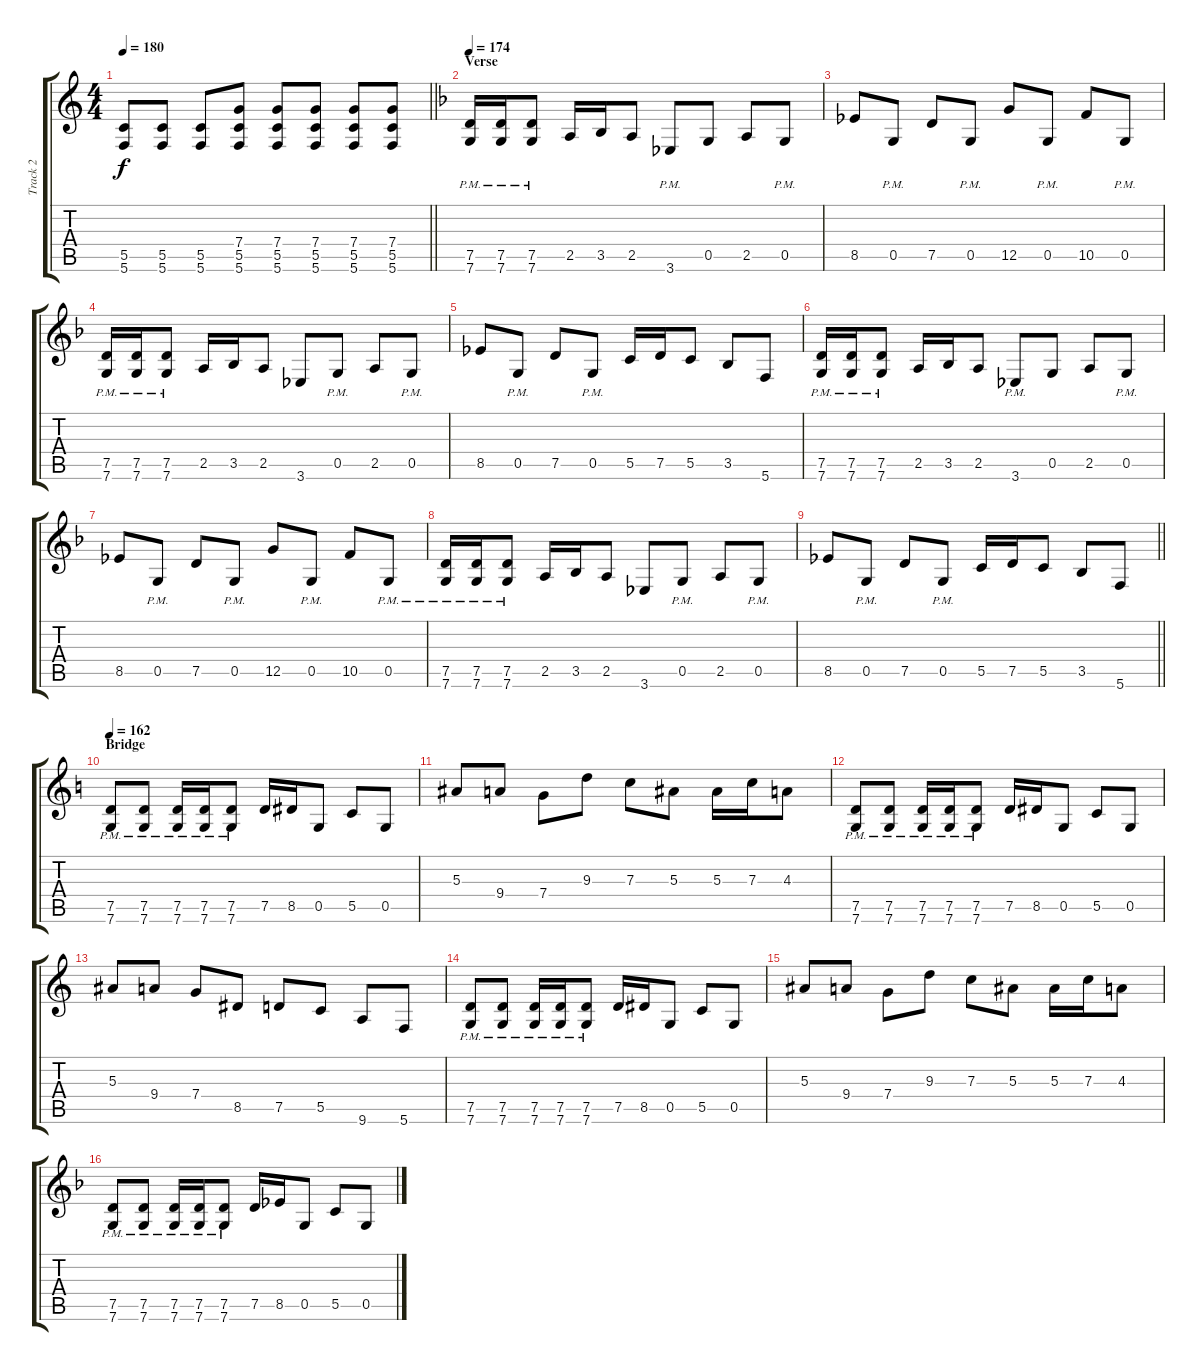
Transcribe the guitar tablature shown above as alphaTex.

\track ("Track 2" "Track 2") {instrument distortionguitar}
\staff {score tabs}
\tuning (D4 A3 F3 C3 G2 C2) {hide}
\ts (4 4)
\tempo 180
\clef g2
\barLineRight lightlight
\ks c
(5.5 5.6).8{dy f} (5.5 5.6).8 (5.5 5.6).8 (7.4 5.5 5.6).8 (7.4 5.5 5.6).8 (7.4 5.5 5.6).8 (7.4 5.5 5.6).8 (7.4 5.5 5.6).8 |
\section ("" "Verse")
\tempo 174
\ks f
(7.5{pm} 7.6{pm}).16 (7.5{pm} 7.6{pm}).16 (7.5{pm} 7.6{pm}).8 2.5.16 3.5.16 2.5.8 3.6{pm}.8 0.5.8 2.5.8 0.5{pm}.8 |
8.5.8 0.5{pm}.8 7.5.8 0.5{pm}.8 12.5.8 0.5{pm}.8 10.5.8 0.5{pm}.8 |
(7.5{pm} 7.6{pm}).16 (7.5{pm} 7.6{pm}).16 (7.5{pm} 7.6{pm}).8 2.5.16 3.5.16 2.5.8 3.6.8 0.5{pm}.8 2.5.8 0.5{pm}.8 |
8.5.8 0.5{pm}.8 7.5.8 0.5{pm}.8 5.5.16 7.5.16 5.5.8 3.5.8 5.6.8 |
(7.5{pm} 7.6{pm}).16 (7.5{pm} 7.6{pm}).16 (7.5{pm} 7.6{pm}).8 2.5.16 3.5.16 2.5.8 3.6{pm}.8 0.5.8 2.5.8 0.5{pm}.8 |
8.5.8 0.5{pm}.8 7.5.8 0.5{pm}.8 12.5.8 0.5{pm}.8 10.5.8 0.5{pm}.8 |
(7.5{pm} 7.6{pm}).16 (7.5{pm} 7.6{pm}).16 (7.5{pm} 7.6{pm}).8 2.5.16 3.5.16 2.5.8 3.6.8 0.5{pm}.8 2.5.8 0.5{pm}.8 |
\barLineRight lightlight
8.5.8 0.5{pm}.8 7.5.8 0.5{pm}.8 5.5.16 7.5.16 5.5.8 3.5.8 5.6.8 |
\section ("" "Bridge")
\tempo 162
\ks c
(7.5{pm} 7.6{pm}).8 (7.5{pm} 7.6{pm}).8 (7.5{pm} 7.6{pm}).16 (7.5{pm} 7.6{pm}).16 (7.5{pm} 7.6{pm}).8 7.5.16 8.5.16 0.5.8 5.5.8 0.5.8 |
5.3.8 9.4.8 7.4.8 9.3.8 7.3.8 5.3.8 5.3.16 7.3.16 4.3.8 |
(7.5{pm} 7.6{pm}).8 (7.5{pm} 7.6{pm}).8 (7.5{pm} 7.6{pm}).16 (7.5{pm} 7.6{pm}).16 (7.5{pm} 7.6{pm}).8 7.5.16 8.5.16 0.5.8 5.5.8 0.5.8 |
5.3.8 9.4.8 7.4.8 8.5.8 7.5.8 5.5.8 9.6.8 5.6.8 |
(7.5{pm} 7.6{pm}).8 (7.5{pm} 7.6{pm}).8 (7.5{pm} 7.6{pm}).16 (7.5{pm} 7.6{pm}).16 (7.5{pm} 7.6{pm}).8 7.5.16 8.5.16 0.5.8 5.5.8 0.5.8 |
5.3.8 9.4.8 7.4.8 9.3.8 7.3.8 5.3.8 5.3.16 7.3.16 4.3.8 |
\ks f
(7.5{pm} 7.6{pm}).8 (7.5{pm} 7.6{pm}).8 (7.5{pm} 7.6{pm}).16 (7.5{pm} 7.6{pm}).16 (7.5{pm} 7.6{pm}).8 7.5.16 8.5.16 0.5.8 5.5.8 0.5.8
